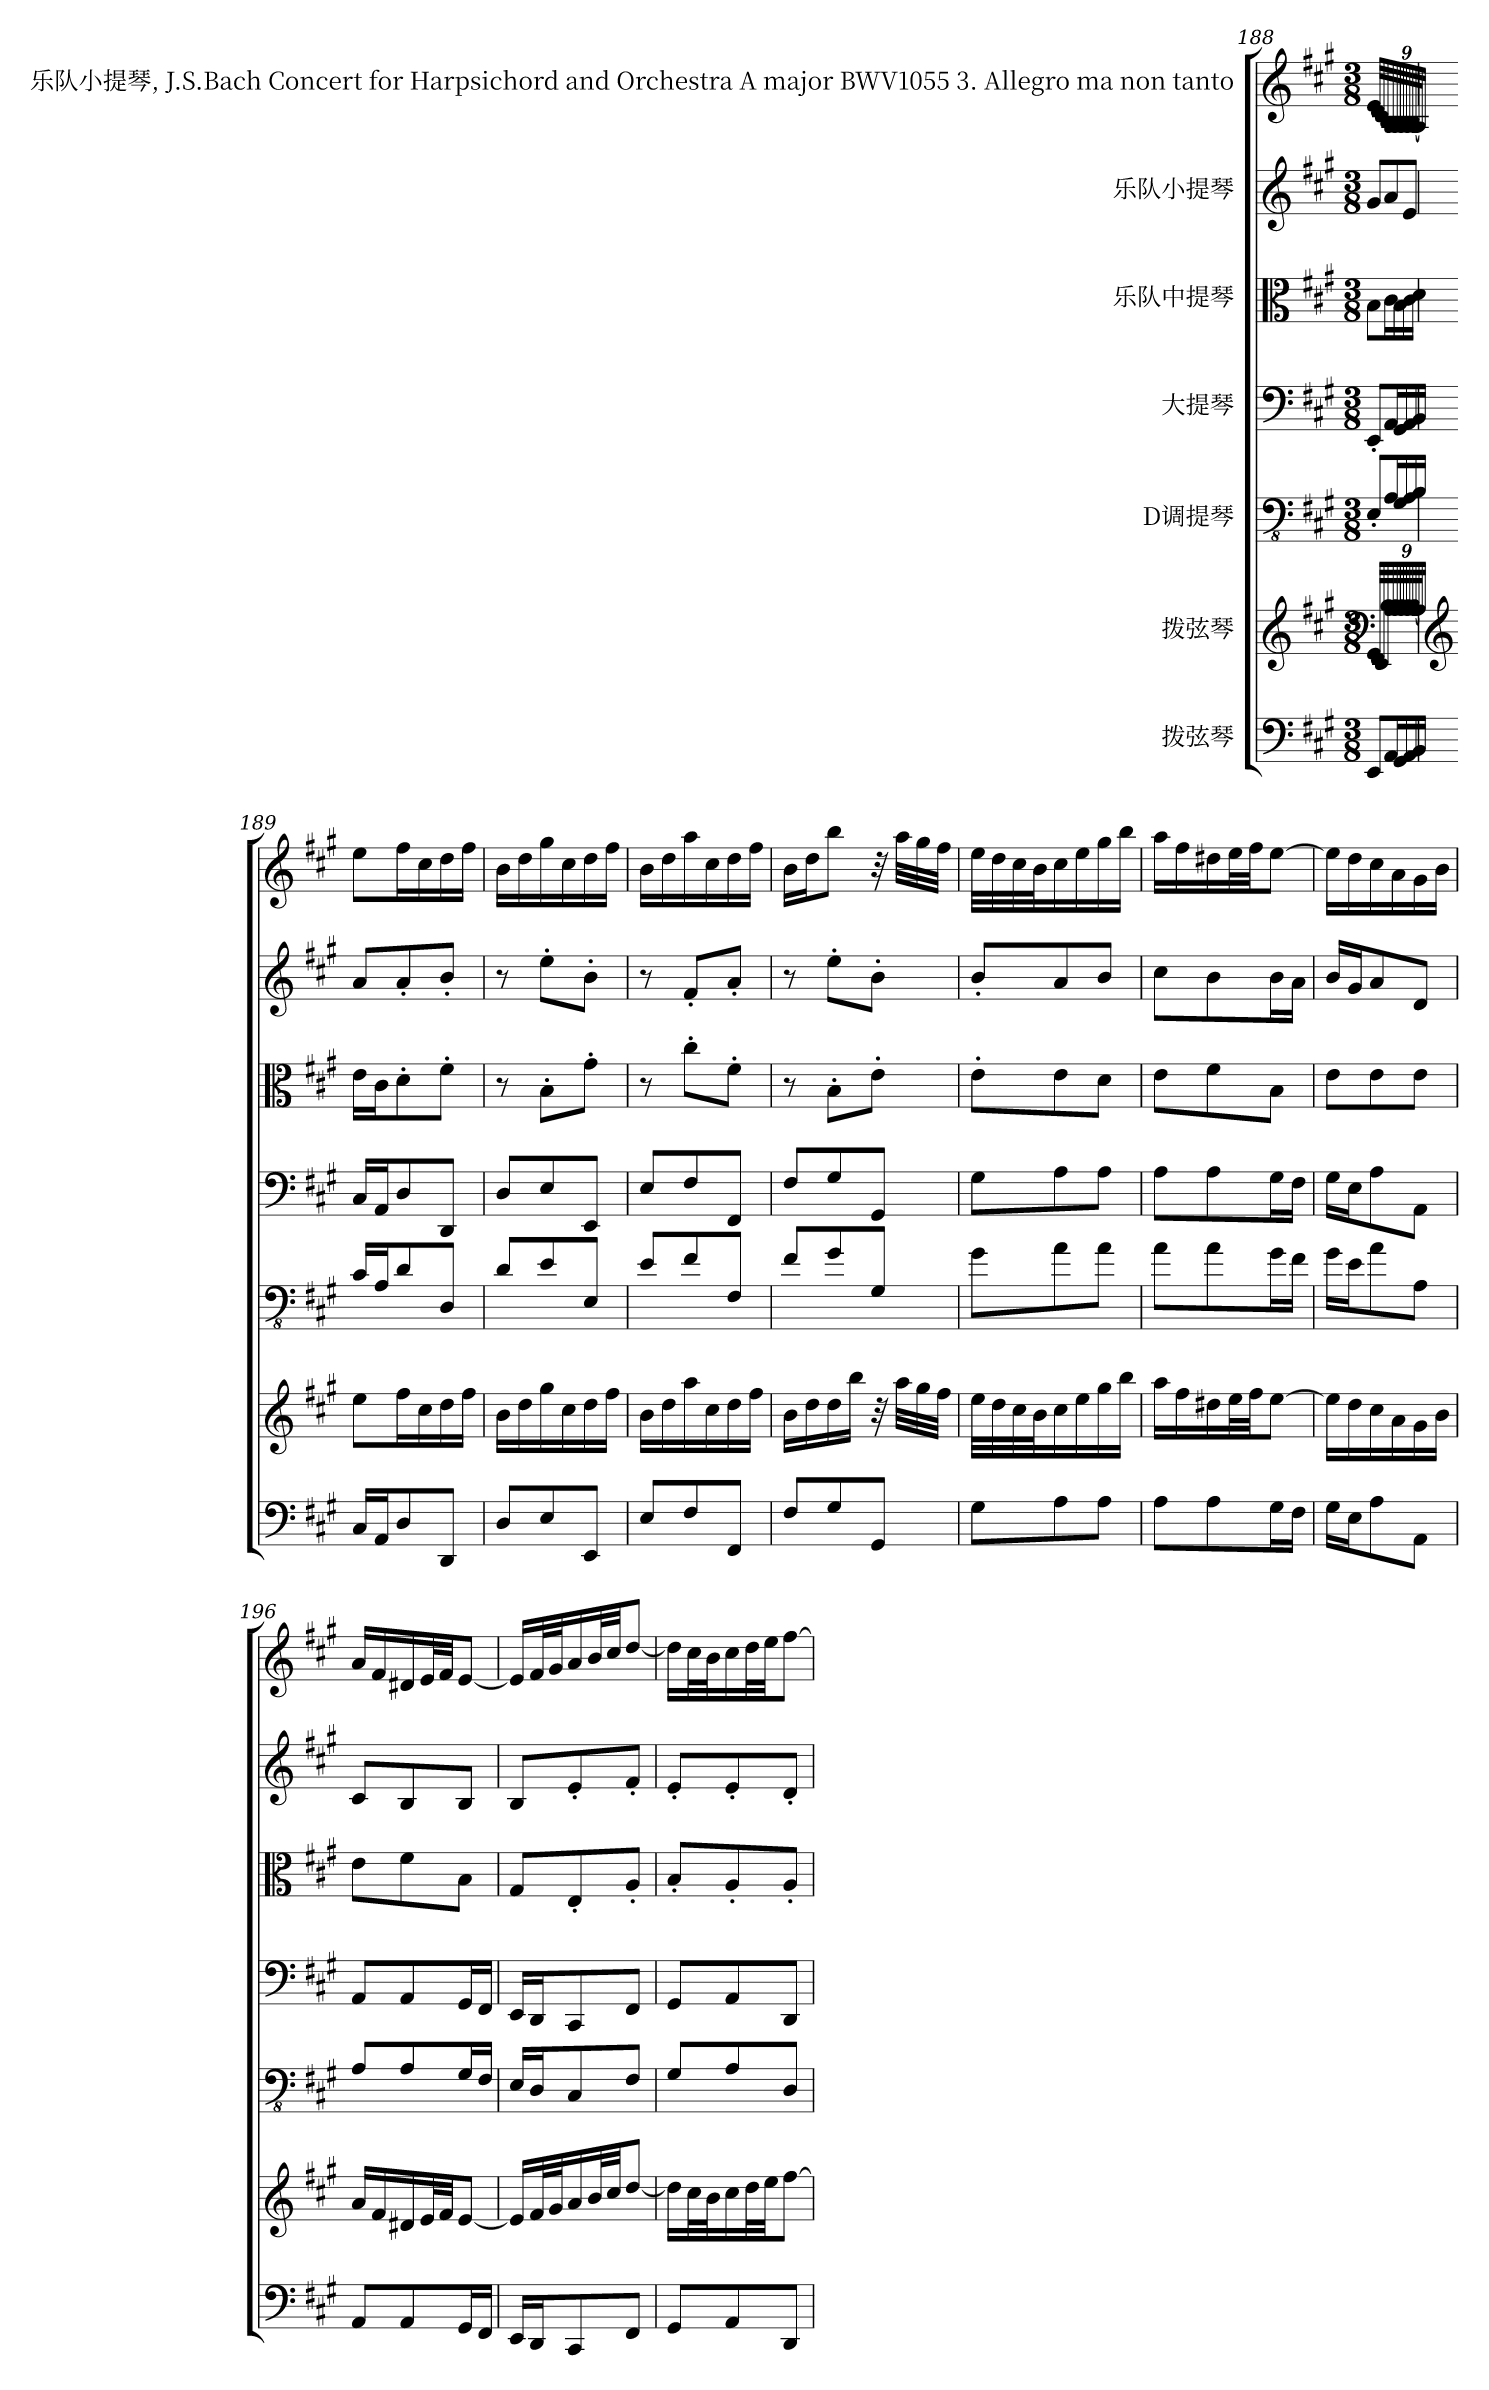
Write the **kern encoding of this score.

**kern	**kern	**kern	**kern	**kern	**kern	**kern
*part7	*part6	*part5	*part4	*part3	*part2	*part1
*staff7	*staff6	*staff5	*staff4	*staff3	*staff2	*staff1
*I"拨弦琴	*I"拨弦琴	*I"D调提琴	*I"大提琴	*I"乐队中提琴	*I"乐队小提琴	*I"乐队小提琴, J.S.Bach Concert for Harpsichord and Orchestra A major BWV1055 3. Allegro ma non tanto
!!LO:PB:g=z
*clefF4	*clefG2	*clefFv4	*clefF4	*clefC3	*clefG2	*clefG2
*	*	*ITrd7c12	*	*	*	*
*k[f#c#g#]	*k[f#c#g#]	*k[f#c#g#]	*k[f#c#g#]	*k[f#c#g#]	*k[f#c#g#]	*k[f#c#g#]
*M3/8	*M3/8	*M3/8	*M3/8	*M3/8	*M3/8	*M3/8
=188	=188	=188	=188	=188	=188	=188
8EE/L	32e/LLL	8EEE'/L	8EE'/L	8B\L	8g#/L	32e/LLL
.	32d/	.	.	.	.	32d/
.	32c#/	.	.	.	.	32c#/
*	*clefF4	*	*	*	*	*
.	32B/	.	.	.	.	32B/
*	*Xbrackettup	*	*	*	*	*Xbrackettup
16AA/L	48A/	16AAA/L	16AA/L	16c#\L	8a/	48A/
.	48B/	.	.	.	.	48B/
.	48A/	.	.	.	.	48A/
16GG#/	48B/	16GGG#/	16GG#/	16B\	.	48B/
.	48A/	.	.	.	.	48A/
.	48B/	.	.	.	.	48B/
16AA/	48A/	16AAA/	16AA/	16c#\	8e/J	48A/
.	48B/	.	.	.	.	48B/
.	[48A/J	.	.	.	.	[48A/J
16BB/JJ	16A/JJ]	16BBB/JJ	16BB/JJ	16d\JJ	.	16A/JJ]
=189	=189	=189	=189	=189	=189	=189
*	*clefG2	*	*	*	*	*
16C#/LL	8ee\L	16CC#/LL	16C#/LL	16e\LL	8a/L	8ee\L
16AA/J	.	16AAA/J	16AA/J	16c#\J	.	.
8D/	16ff#\L	8DD/	8D/	8d'\	8a'/	16ff#\L
.	16cc#\	.	.	.	.	16cc#\
8DD/J	16dd\	8DDD/J	8DD/J	8f#'\J	8b'/J	16dd\
.	16ff#\JJ	.	.	.	.	16ff#\JJ
=190	=190	=190	=190	=190	=190	=190
8D/L	16b\LL	8DD/L	8D/L	8r	8r	16b\LL
.	16dd\	.	.	.	.	16dd\
8E/	16gg#\	8EE/	8E/	8B'\L	8ee'\L	16gg#\
.	16cc#\	.	.	.	.	16cc#\
8EE/J	16dd\	8EEE/J	8EE/J	8g#'\J	8b'\J	16dd\
.	16ff#\JJ	.	.	.	.	16ff#\JJ
=191	=191	=191	=191	=191	=191	=191
8E/L	16b\LL	8EE/L	8E/L	8r	8r	16b\LL
.	16dd\	.	.	.	.	16dd\
8F#/	16aa\	8FF#/	8F#/	8cc#'\L	8f#'/L	16aa\
.	16cc#\	.	.	.	.	16cc#\
8FF#/J	16dd\	8FFF#/J	8FF#/J	8f#'\J	8a'/J	16dd\
.	16ff#\JJ	.	.	.	.	16ff#\JJ
!!LO:PB:g=z
=192	=192	=192	=192	=192	=192	=192
8F#/L	16b\LL	8FF#/L	8F#/L	8r	8r	16b\LL
.	16dd\	.	.	.	.	16dd\J
8G#/	16dd\	8GG#/	8G#/	8B'\L	8ee'\L	8bb\J
.	16bb\JJ	.	.	.	.	.
8GG#/J	32r	8GGG#/J	8GG#/J	8e'\J	8b'\J	32r
.	32aa\LLL	.	.	.	.	32aa\LLL
.	32gg#\	.	.	.	.	32gg#\
.	32ff#\JJJ	.	.	.	.	32ff#\JJJ
=193	=193	=193	=193	=193	=193	=193
8G#\L	32ee\LLL	8GG#\L	8G#\L	8e'\L	8b'/L	32ee\LLL
.	32dd\	.	.	.	.	32dd\
.	32cc#\	.	.	.	.	32cc#\
.	32b\J	.	.	.	.	32b\J
8A\	16cc#\	8AA\	8A\	8e\	8a/	16cc#\
.	16ee\	.	.	.	.	16ee\
8A\J	16gg#\	8AA\J	8A\J	8d\J	8b/J	16gg#\
.	16bb\JJ	.	.	.	.	16bb\JJ
=194	=194	=194	=194	=194	=194	=194
8A\L	16aa\LL	8AA\L	8A\L	8e\L	8cc#\L	16aa\LL
.	16ff#\	.	.	.	.	16ff#\
8A\	16dd#X\	8AA\	8A\	8f#\	8b\	16dd#X\
.	32ee\L	.	.	.	.	32ee\L
.	32ff#\JJ	.	.	.	.	32ff#\JJ
16G#\L	[8ee\J	16GG#\L	16G#\L	8B\J	16b\L	[8ee\J
16F#\JJ	.	16FF#\JJ	16F#\JJ	.	16a\JJ	.
=195	=195	=195	=195	=195	=195	=195
16G#\LL	16ee\LL]	16GG#\LL	16G#\LL	8e\L	16b/LL	16ee\LL]
16E\J	16dd\	16EE\J	16E\J	.	16g#/J	16dd\
8A\	16cc#\	8AA\	8A\	8e\	8a/	16cc#\
.	16a\	.	.	.	.	16a\
8AA\J	16g#\	8AAA\J	8AA\J	8e\J	8d/J	16g#\
.	16b\JJ	.	.	.	.	16b\JJ
=196	=196	=196	=196	=196	=196	=196
8AA/L	16a/LL	8AAA/L	8AA/L	8e\L	8c#/L	16a/LL
.	16f#/	.	.	.	.	16f#/
8AA/	16d#X/	8AAA/	8AA/	8f#\	8B/	16d#X/
.	32e/L	.	.	.	.	32e/L
.	32f#/JJ	.	.	.	.	32f#/JJ
16GG#/L	[8e/J	16GGG#/L	16GG#/L	8B\J	8B/J	[8e/J
16FF#/JJ	.	16FFF#/JJ	16FF#/JJ	.	.	.
!!LO:PB:g=z
=197	=197	=197	=197	=197	=197	=197
16EE/LL	16e/LL]	16EEE/LL	16EE/LL	8G#/L	8B/L	16e/LL]
16DD/J	32f#/L	16DDD/J	16DD/J	.	.	32f#/L
.	32g#/J	.	.	.	.	32g#/J
8CC#/	16a/	8CCC#/	8CC#/	8E'/	8e'/	16a/
.	32b/L	.	.	.	.	32b/L
.	32cc#/JJ	.	.	.	.	32cc#/JJ
8FF#/J	[8dd/J	8FFF#/J	8FF#/J	8A'/J	8f#'/J	[8dd/J
=198	=198	=198	=198	=198	=198	=198
8GG#/L	16dd\LL]	8GGG#/L	8GG#/L	8B'/L	8e'/L	16dd\LL]
.	32cc#\L	.	.	.	.	32cc#\L
.	32b\J	.	.	.	.	32b\J
8AA/	16cc#\	8AAA/	8AA/	8A'/	8e'/	16cc#\
.	32dd\L	.	.	.	.	32dd\L
.	32ee\JJ	.	.	.	.	32ee\JJ
8DD/J	[8ff#\J	8DDD/J	8DD/J	8A'/J	8d'/J	[8ff#\J
=	=	=	=	=	=	=
*-	*-	*-	*-	*-	*-	*-
